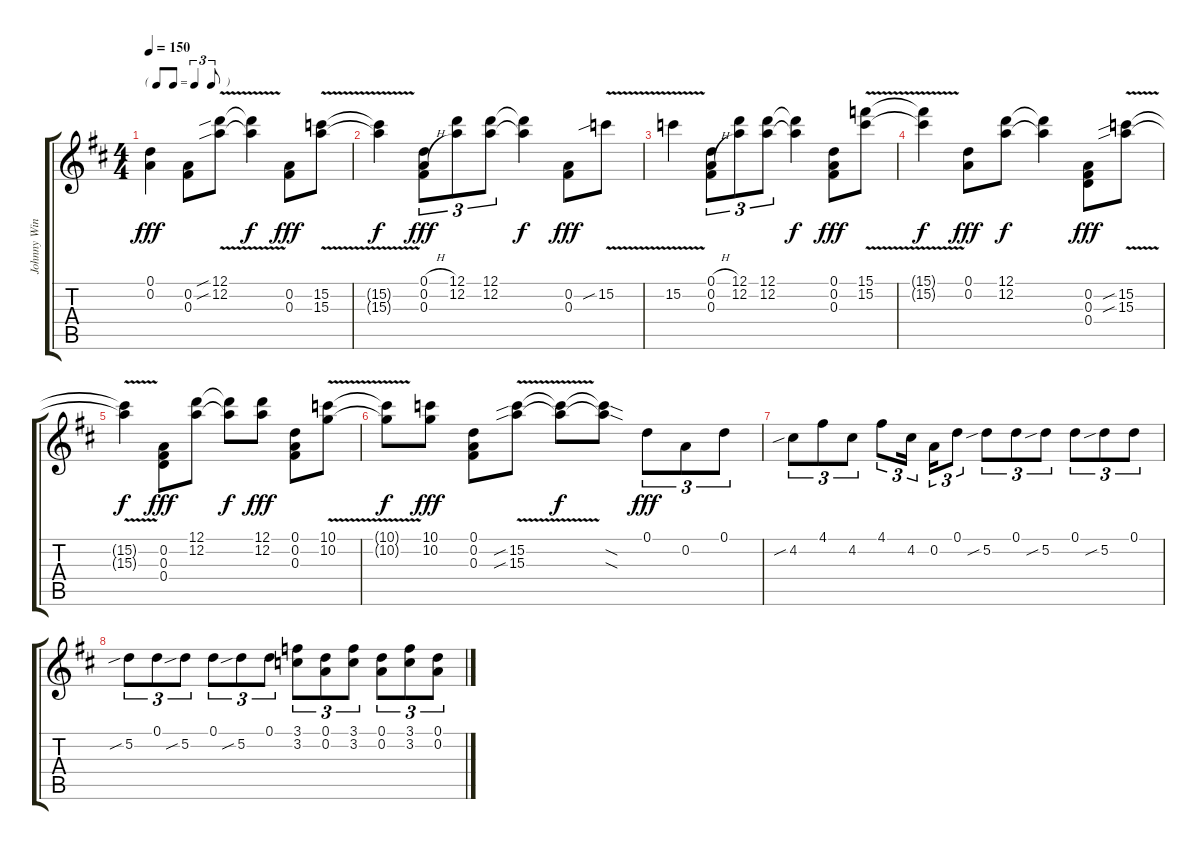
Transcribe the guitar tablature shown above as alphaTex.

\track ("Johnny Winter" "Johnny Win") {instrument electricguitarjazz}
\staff {score tabs}
\tuning (D4 A3 Gb3 D3 A2 D2) {hide}
\ts (4 4)
\tf triplet8th
\tempo 150
\clef g2
\ks d
(0.1 0.2).4{dy fff} (0.2 0.3).8 (12.1{v sib} 12.2{v sib}).8 (12.1{t} 12.2{t}).4{dy f} (0.2 0.3).8{dy fff} (15.2{v} 15.3).8 |
(15.2{t} 15.3{t}).4{dy f} (0.1{h} 0.2{h} 0.3).8{tu (3 2) dy fff} (12.1 12.2).8{tu (3 2)} (12.1 12.2).8{tu (3 2)} (12.1{t} 12.2{t}).4{dy f} (0.2 0.3).8{dy fff} 15.2{v sib}.8 |
15.2{v}.4 (0.1{h} 0.2{h} 0.3).8{tu (3 2)} (12.1 12.2).8{tu (3 2)} (12.1 12.2).8{tu (3 2)} (12.1{t} 12.2{t}).4{dy f} (0.1 0.2 0.3).8{dy fff} (15.1 15.2{v}).8 |
(15.1{t} 15.2{t}).4{dy f} (0.1 0.2).8{dy fff} (12.1 12.2).8{dy f} (12.1{t} 12.2{t}).4 (0.2 0.3 0.4).8{dy fff} (15.2{sib} 15.3{v sib}).8 |
(15.2{t} 15.3{t}).4{dy f} (0.2 0.3 0.4).8{dy fff} (12.1 12.2).8 (12.1{t} 12.2{t}).8{dy f} (12.1 12.2).8{dy fff} (0.1 0.2 0.3).8 (10.1{v} 10.2).8 |
(10.1{t} 10.2{t}).8{dy f} (10.1 10.2).8{dy fff} (0.1 0.2 0.3).8 (15.2{sib} 15.3{v sib}).8 (15.2{t} 15.3{t}).8{dy f} (15.2{sod t} 15.3{sod t}).8 0.1.8{tu (3 2) dy fff} 0.2.8{tu (3 2)} 0.1.8{tu (3 2)} |
4.2{sib}.8{tu (3 2)} 4.1.8{tu (3 2)} 4.2.8{tu (3 2)} 4.1.8{tu (3 2)} 4.2.16{tu (3 2)} 0.2.16{tu (3 2)} 0.1.8{tu (3 2)} 5.2{sib}.8{tu (3 2)} 0.1.8{tu (3 2)} 5.2{sib}.8{tu (3 2)} 0.1.8{tu (3 2)} 5.2{sib}.8{tu (3 2)} 0.1.8{tu (3 2)} |
5.2{sib}.8{tu (3 2) volume 0} 0.1.8{tu (3 2)} 5.2{sib}.8{tu (3 2)} 0.1.8{tu (3 2)} 5.2{sib}.8{tu (3 2)} 0.1.8{tu (3 2)} (3.1 3.2).8{tu (3 2)} (0.1 0.2).8{tu (3 2)} (3.1 3.2).8{tu (3 2)} (0.1 0.2).8{tu (3 2)} (3.1 3.2).8{tu (3 2)} (0.1 0.2).8{tu (3 2)}
